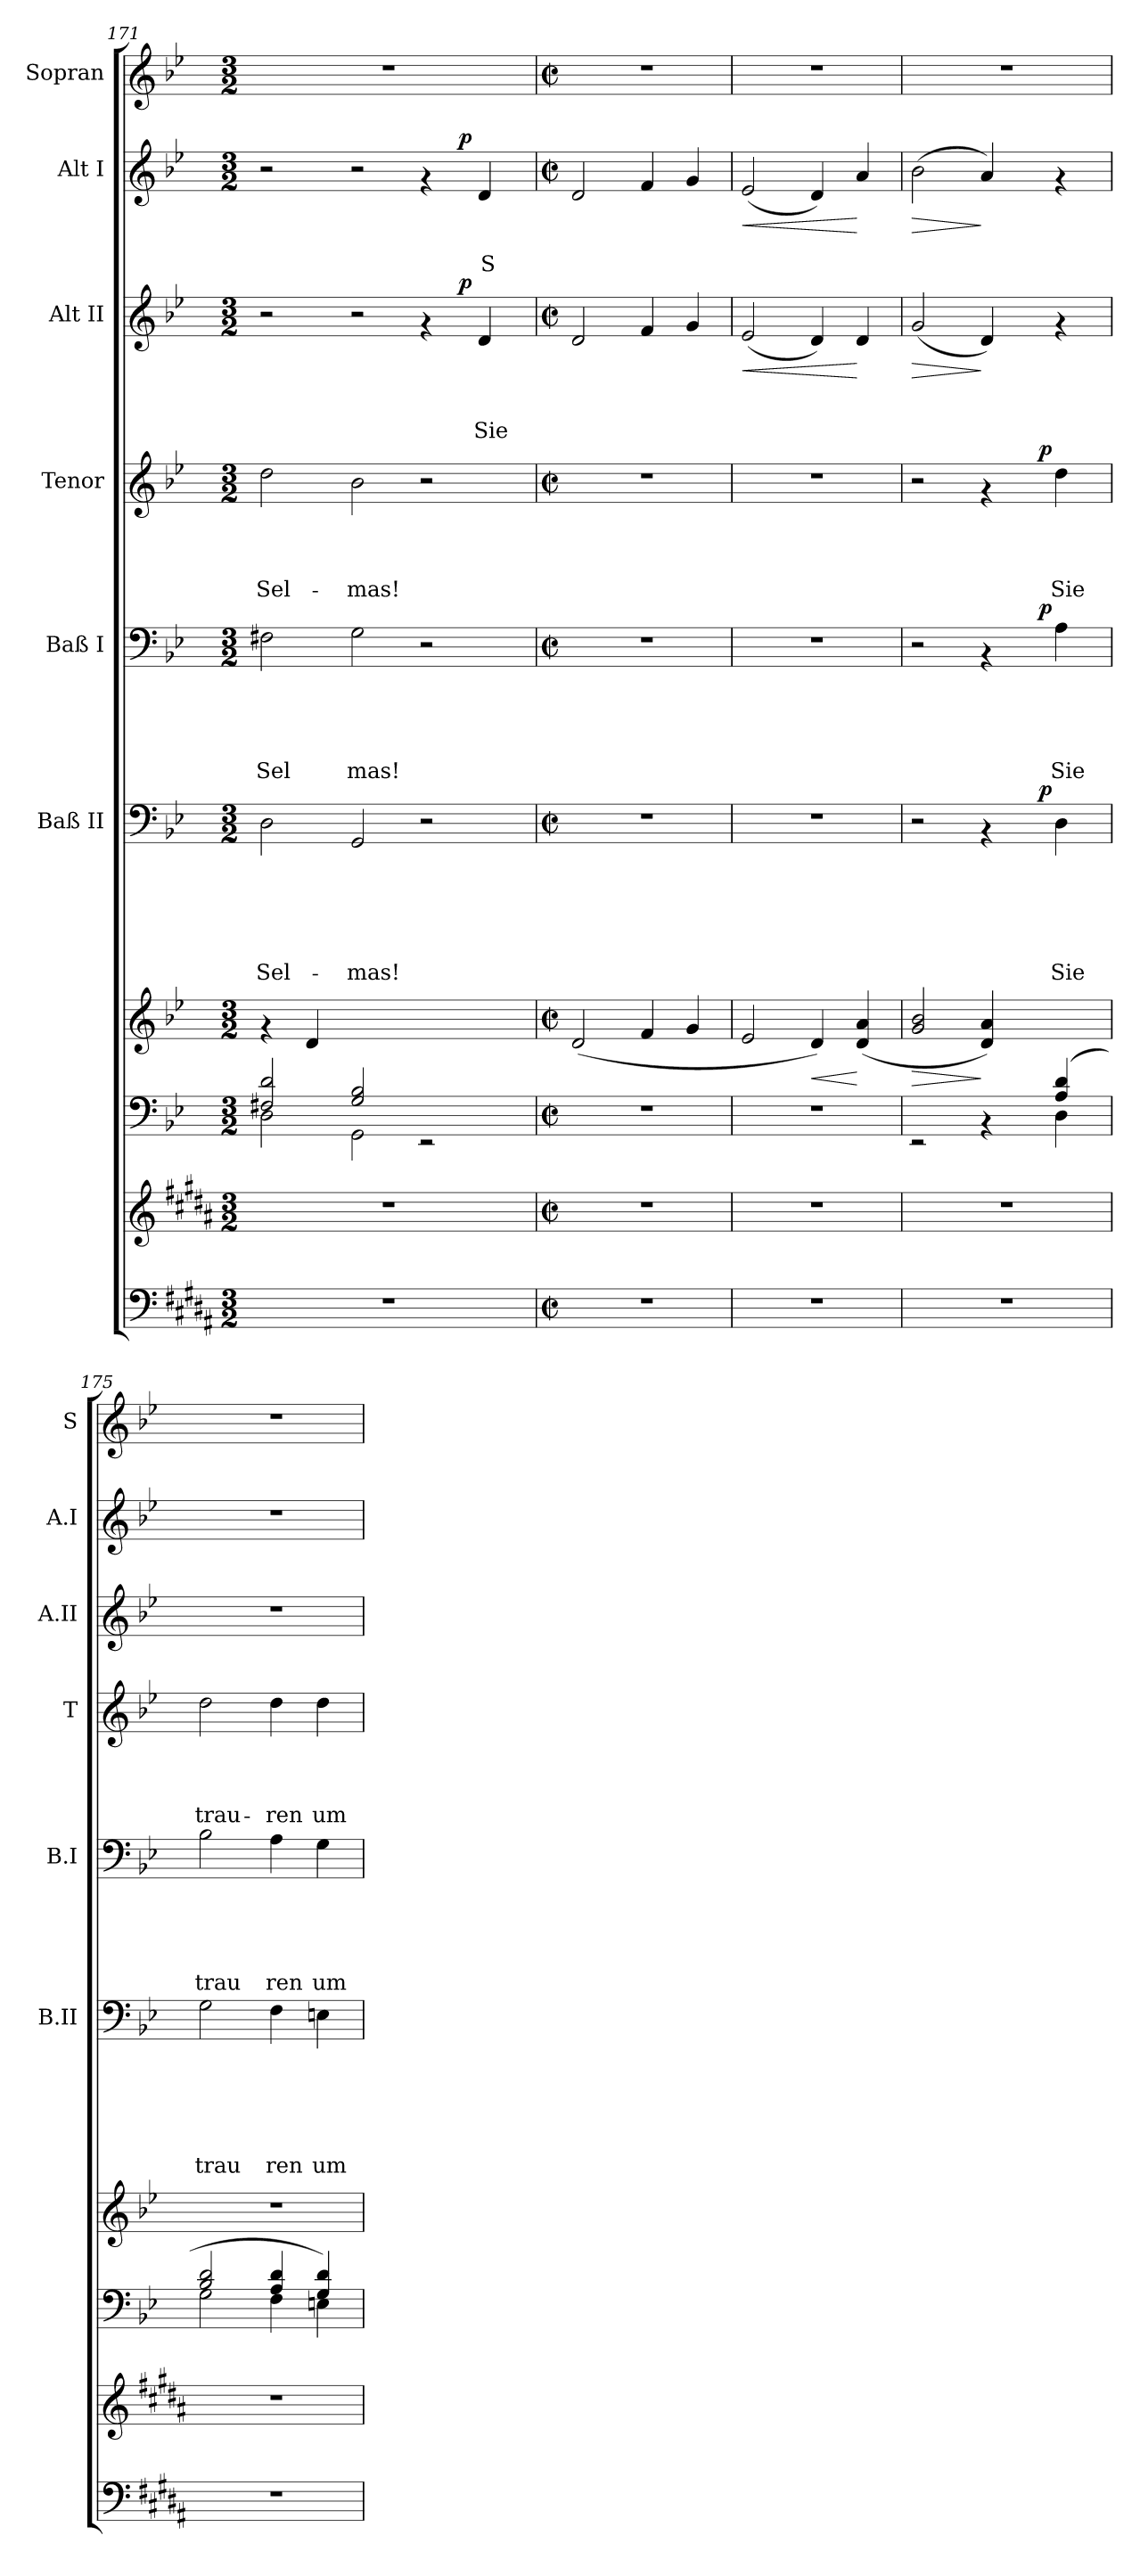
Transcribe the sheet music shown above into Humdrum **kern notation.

**kern	**kern	**kern	**kern	**dynam	**kern	**text	**text	**text	**text	**text	**text	**dynam	**kern	**text	**text	**text	**text	**text	**dynam	**kern	**text	**text	**text	**text	**dynam	**kern	**text	**text	**text	**dynam	**kern	**text	**text	**dynam	**kern
*part10	*part9	*part8	*part7	*part7	*part6	*part6	*part6	*part6	*part6	*part6	*part6	*part6	*part5	*part5	*part5	*part5	*part5	*part5	*part5	*part4	*part4	*part4	*part4	*part4	*part4	*part3	*part3	*part3	*part3	*part3	*part2	*part2	*part2	*part2	*part1
*staff10	*staff9	*staff8	*staff7	*staff7	*staff6	*staff6	*staff6	*staff6	*staff6	*staff6	*staff6	*staff6	*staff5	*staff5	*staff5	*staff5	*staff5	*staff5	*staff5	*staff4	*staff4	*staff4	*staff4	*staff4	*staff4	*staff3	*staff3	*staff3	*staff3	*staff3	*staff2	*staff2	*staff2	*staff2	*staff1
*	*	*	*	*	*I"Baß II	*	*	*	*	*	*	*	*I"Baß I	*	*	*	*	*	*	*I"Tenor	*	*	*	*	*	*I"Alt II	*	*	*	*	*I"Alt I	*	*	*	*I"Sopran
*	*	*	*	*	*I'B.II	*	*	*	*	*	*	*	*I'B.I	*	*	*	*	*	*	*I'T	*	*	*	*	*	*I'A.II	*	*	*	*	*I'A.I	*	*	*	*I'S
*clefF4	*clefG2	*clefF4	*clefG2	*	*clefF4	*	*	*	*	*	*	*	*clefF4	*	*	*	*	*	*	*clefG2	*	*	*	*	*	*clefG2	*	*	*	*	*clefG2	*	*	*	*clefG2
*k[f#c#g#d#a#]	*k[f#c#g#d#a#]	*k[b-e-]	*k[b-e-]	*	*k[b-e-]	*	*	*	*	*	*	*	*k[b-e-]	*	*	*	*	*	*	*k[b-e-]	*	*	*	*	*	*k[b-e-]	*	*	*	*	*k[b-e-]	*	*	*	*k[b-e-]
*B:	*B:	*B-:	*B-:	*	*B-:	*	*	*	*	*	*	*	*B-:	*	*	*	*	*	*	*B-:	*	*	*	*	*	*B-:	*	*	*	*	*B-:	*	*	*	*B-:
*M3/2	*M3/2	*M3/2	*M3/2	*	*M3/2	*	*	*	*	*	*	*	*M3/2	*	*	*	*	*	*	*M3/2	*	*	*	*	*	*M3/2	*	*	*	*	*M3/2	*	*	*	*M3/2
=171	=171	=171	=171	=171	=171	=171	=171	=171	=171	=171	=171	=171	=171	=171	=171	=171	=171	=171	=171	=171	=171	=171	=171	=171	=171	=171	=171	=171	=171	=171	=171	=171	=171	=171	=171
*	*	*^	*	*	*	*	*	*	*	*	*	*	*	*	*	*	*	*	*	*	*	*	*	*	*	*	*	*	*	*	*	*	*	*	*
!	!	!	!	!	!	!	!	!	!	!	!	!LO:LY:b	!	!	!	!	!	!	!LO:LY:b	!	!	!	!	!	!LO:LY:b	!	!	!	!	!	!	!	!	!	!	!
*	*	*	*	*	*	*	*	*	*	*	*	*	*	*	*	*	*	*	*	*	*	*	*	*	*	*	*^	*	*	*	*	*^	*	*	*	*
1.r	1.r	2F#X/ 2d/	2D\	4rf	.	2D\	.	.	.	.	.	Sel-	.	2F#X\	.	.	.	.	Sel	.	2dd\	.	.	.	Sel-	.	2r	1ryy	.	.	.	.	2r	1ryy	.	.	.	1.r
.	.	.	.	4d/	.	.	.	.	.	.	.	.	.	.	.	.	.	.	.	.	.	.	.	.	.	.	.	.	.	.	.	.	.	.	.	.	.	.
!	!	!	!	!	!	!	!	!	!	!	!	!LO:LY:b	!	!	!	!	!	!	!LO:LY:b	!	!	!	!	!	!LO:LY:b	!	!	!	!	!	!	!	!	!	!	!	!	!
.	.	2G/ 2B-/	2GG\	1ryy	.	2GG/	.	.	.	.	.	-mas!	.	2G\	.	.	.	.	mas!	.	2b-\	.	.	.	-mas!	.	2r	.	.	.	.	.	2r	.	.	.	.	.
.	.	2rEE	2ryy	.	.	2r	.	.	.	.	.	.	.	2r	.	.	.	.	.	.	2r	.	.	.	.	.	4rf	8.ryy	.	.	.	.	4rf	8.ryy	.	.	.	.
!	!	!	!	!	!	!	!	!	!	!	!	!	!	!	!	!	!	!	!	!	!	!	!	!	!	!	!	!	!	!	!	!LO:DY:a	!	!	!	!	!LO:DY:a	!
.	.	.	.	.	.	.	.	.	.	.	.	.	.	.	.	.	.	.	.	.	.	.	.	.	.	.	.	4ryy	.	.	.	p	.	4ryy	.	.	p	.
!	!	!	!	!	!	!	!	!	!	!	!	!	!	!	!	!	!	!	!	!	!	!	!	!	!	!	!	!	!	!	!LO:LY:b	!	!	!	!	!LO:LY:b	!	!
.	.	.	.	.	.	.	.	.	.	.	.	.	.	.	.	.	.	.	.	.	.	.	.	.	.	.	4d/	.	.	.	Sie	.	4d/	.	.	S	.	.
.	.	.	.	.	.	.	.	.	.	.	.	.	.	.	.	.	.	.	.	.	.	.	.	.	.	.	.	16ryy	.	.	.	.	.	16ryy	.	.	.	.
*	*	*	*	*	*	*	*	*	*	*	*	*	*	*	*	*	*	*	*	*	*	*	*	*	*	*	*v	*v	*	*	*	*	*	*	*	*	*	*
*	*	*v	*v	*	*	*	*	*	*	*	*	*	*	*	*	*	*	*	*	*	*	*	*	*	*	*	*	*	*	*	*	*v	*v	*	*	*	*
!!LO:PB:g=z
=172!	=172!	=172!	=172!	=172!	=172!	=172!	=172!	=172!	=172!	=172!	=172!	=172!	=172!	=172!	=172!	=172!	=172!	=172!	=172!	=172!	=172!	=172!	=172!	=172!	=172!	=172!	=172!	=172!	=172!	=172!	=172!	=172!	=172!	=172!	=172!
*M2/2	*M2/2	*M2/2	*M2/2	*	*M2/2	*	*	*	*	*	*	*	*M2/2	*	*	*	*	*	*	*M2/2	*	*	*	*	*	*M2/2	*	*	*	*	*M2/2	*	*	*	*M2/2
*met(c|)	*met(c|)	*met(c|)	*met(c|)	*	*met(c|)	*	*	*	*	*	*	*	*met(c|)	*	*	*	*	*	*	*met(c|)	*	*	*	*	*	*met(c|)	*	*	*	*	*met(c|)	*	*	*	*met(c|)
1r	1r	1r	(<2d/	.	1r	.	.	.	.	.	.	.	1r	.	.	.	.	.	.	1r	.	.	.	.	.	2d/	.	.	.	.	2d/	.	.	.	1r
.	.	.	4f/	.	.	.	.	.	.	.	.	.	.	.	.	.	.	.	.	.	.	.	.	.	.	4f/	.	.	.	.	4f/	.	.	.	.
.	.	.	4g/	.	.	.	.	.	.	.	.	.	.	.	.	.	.	.	.	.	.	.	.	.	.	4g/	.	.	.	.	4g/	.	.	.	.
=173!	=173!	=173!	=173!	=173!	=173!	=173!	=173!	=173!	=173!	=173!	=173!	=173!	=173!	=173!	=173!	=173!	=173!	=173!	=173!	=173!	=173!	=173!	=173!	=173!	=173!	=173!	=173!	=173!	=173!	=173!	=173!	=173!	=173!	=173!	=173!
!	!	!	!	!	!	!	!	!	!	!	!	!	!	!	!	!	!	!	!	!	!	!	!	!	!	!	!	!	!	!LO:HP:b	!	!	!	!LO:HP:b	!
1r	1r	1r	2e-/	.	1r	.	.	.	.	.	.	.	1r	.	.	.	.	.	.	1r	.	.	.	.	.	(<2e-/	.	.	.	<	(<2e-/	.	.	<	1r
!	!	!	!	!LO:HP:b	!	!	!	!	!	!	!	!	!	!	!	!	!	!	!	!	!	!	!	!	!	!	!	!	!	!	!	!	!	!	!
.	.	.	4d/)	<	.	.	.	.	.	.	.	.	.	.	.	.	.	.	.	.	.	.	.	.	.	4d/)	.	.	.	.	4d/)	.	.	.	.
.	.	.	(<4d/ 4a/	[	.	.	.	.	.	.	.	.	.	.	.	.	.	.	.	.	.	.	.	.	.	4d/	.	.	.	[	4a/	.	.	[	.
=174!	=174!	=174!	=174!	=174!	=174!	=174!	=174!	=174!	=174!	=174!	=174!	=174!	=174!	=174!	=174!	=174!	=174!	=174!	=174!	=174!	=174!	=174!	=174!	=174!	=174!	=174!	=174!	=174!	=174!	=174!	=174!	=174!	=174!	=174!	=174!
*	*	*^	*	*	*	*	*	*	*	*	*	*	*	*	*	*	*	*	*	*	*	*	*	*	*	*	*	*	*	*	*	*	*	*	*
!	!	!	!	!	!LO:HP:b	!	!	!	!	!	!	!	!	!	!	!	!	!	!	!	!	!	!	!	!	!	!	!	!	!	!LO:HP:b	!	!	!	!LO:HP:b	!
*	*	*	*	*	*	*^	*	*	*	*	*	*	*	*^	*	*	*	*	*	*	*^	*	*	*	*	*	*	*	*	*	*	*	*	*	*	*
1r	1r	2rEE	2.ryy	2g/ 2b-/	>	2r	2ryy	.	.	.	.	.	.	.	2r	2ryy	.	.	.	.	.	.	2r	2ryy	.	.	.	.	.	(<2g/	.	.	.	>	(>2b-\	.	.	>	1r
.	.	4rAA	.	4d/ 4a/)	]	4rAA	8ryy	.	.	.	.	.	.	.	4rAA	8ryy	.	.	.	.	.	.	4rf	8ryy	.	.	.	.	.	4d/)	.	.	.	]	4a/)	.	.	]	.
.	.	.	.	.	.	.	16ryy	.	.	.	.	.	.	.	.	16ryy	.	.	.	.	.	.	.	16ryy	.	.	.	.	.	.	.	.	.	.	.	.	.	.	.
.	.	.	.	.	.	.	64ryy	.	.	.	.	.	.	.	.	64ryy	.	.	.	.	.	.	.	64ryy	.	.	.	.	.	.	.	.	.	.	.	.	.	.	.
!	!	!	!	!	!	!	!	!	!	!	!	!	!	!LO:DY:a	!	!	!	!	!	!	!	!LO:DY:a	!	!	!	!	!	!	!LO:DY:a	!	!	!	!	!	!	!	!	!	!
.	.	.	.	.	.	.	4ryy	.	.	.	.	.	.	p	.	4ryy	.	.	.	.	.	p	.	4ryy	.	.	.	.	p	.	.	.	.	.	.	.	.	.	.
!	!	!	!	!	!	!	!	!	!	!	!	!	!LO:LY:b	!	!	!	!	!	!	!	!LO:LY:b	!	!	!	!	!	!	!LO:LY:b	!	!	!	!	!	!	!	!	!	!	!
.	.	(>4A/ 4d/	4D\	4ryy	.	4D\	.	.	.	.	.	.	Sie	.	4A\	.	.	.	.	.	Sie	.	4dd\	.	.	.	.	Sie	.	4rf	.	.	.	.	4rf	.	.	.	.
.	.	.	.	.	.	.	32.ryy	.	.	.	.	.	.	.	.	32.ryy	.	.	.	.	.	.	.	32.ryy	.	.	.	.	.	.	.	.	.	.	.	.	.	.	.
=175!	=175!	=175!	=175!	=175!	=175!	=175!	=175!	=175!	=175!	=175!	=175!	=175!	=175!	=175!	=175!	=175!	=175!	=175!	=175!	=175!	=175!	=175!	=175!	=175!	=175!	=175!	=175!	=175!	=175!	=175!	=175!	=175!	=175!	=175!	=175!	=175!	=175!	=175!	=175!
!	!	!	!	!	!	!	!	!	!	!	!	!	!LO:LY:b	!	!	!	!	!	!	!	!LO:LY:b	!	!	!	!	!	!	!LO:LY:b	!	!	!	!	!	!	!	!	!	!	!
*	*	*	*	*	*	*v	*v	*	*	*	*	*	*	*	*	*	*	*	*	*	*	*	*v	*v	*	*	*	*	*	*	*	*	*	*	*	*	*	*	*
*	*	*	*	*	*	*	*	*	*	*	*	*	*	*v	*v	*	*	*	*	*	*	*	*	*	*	*	*	*	*	*	*	*	*	*	*	*	*
1r	1r	2B-/ 2d/	2G\	1r	.	2G\	.	.	.	.	.	trau	.	2B-\	.	.	.	.	trau	.	2dd\	.	.	.	trau-	.	1r	.	.	.	.	1r	.	.	.	1r
!	!	!	!	!	!	!	!	!	!	!	!	!LO:LY:b	!	!	!	!	!	!	!LO:LY:b	!	!	!	!	!	!LO:LY:b	!	!	!	!	!	!	!	!	!	!	!
.	.	4A/ 4d/	4F\	.	.	4F\	.	.	.	.	.	ren	.	4A\	.	.	.	.	ren	.	4dd\	.	.	.	-ren	.	.	.	.	.	.	.	.	.	.	.
!	!	!	!	!	!	!	!	!	!	!	!	!LO:LY:b	!	!	!	!	!	!	!LO:LY:b	!	!	!	!	!	!LO:LY:b	!	!	!	!	!	!	!	!	!	!	!
.	.	4G/ 4d/)	4En\	.	.	4En\	.	.	.	.	.	um	.	4G\	.	.	.	.	um	.	4dd\	.	.	.	um	.	.	.	.	.	.	.	.	.	.	.
*	*	*v	*v	*	*	*	*	*	*	*	*	*	*	*	*	*	*	*	*	*	*	*	*	*	*	*	*	*	*	*	*	*	*	*	*	*
=!	=!	=!	=!	=!	=!	=!	=!	=!	=!	=!	=!	=!	=!	=!	=!	=!	=!	=!	=!	=!	=!	=!	=!	=!	=!	=!	=!	=!	=!	=!	=!	=!	=!	=!	=!
*-	*-	*-	*-	*-	*-	*-	*-	*-	*-	*-	*-	*-	*-	*-	*-	*-	*-	*-	*-	*-	*-	*-	*-	*-	*-	*-	*-	*-	*-	*-	*-	*-	*-	*-	*-
